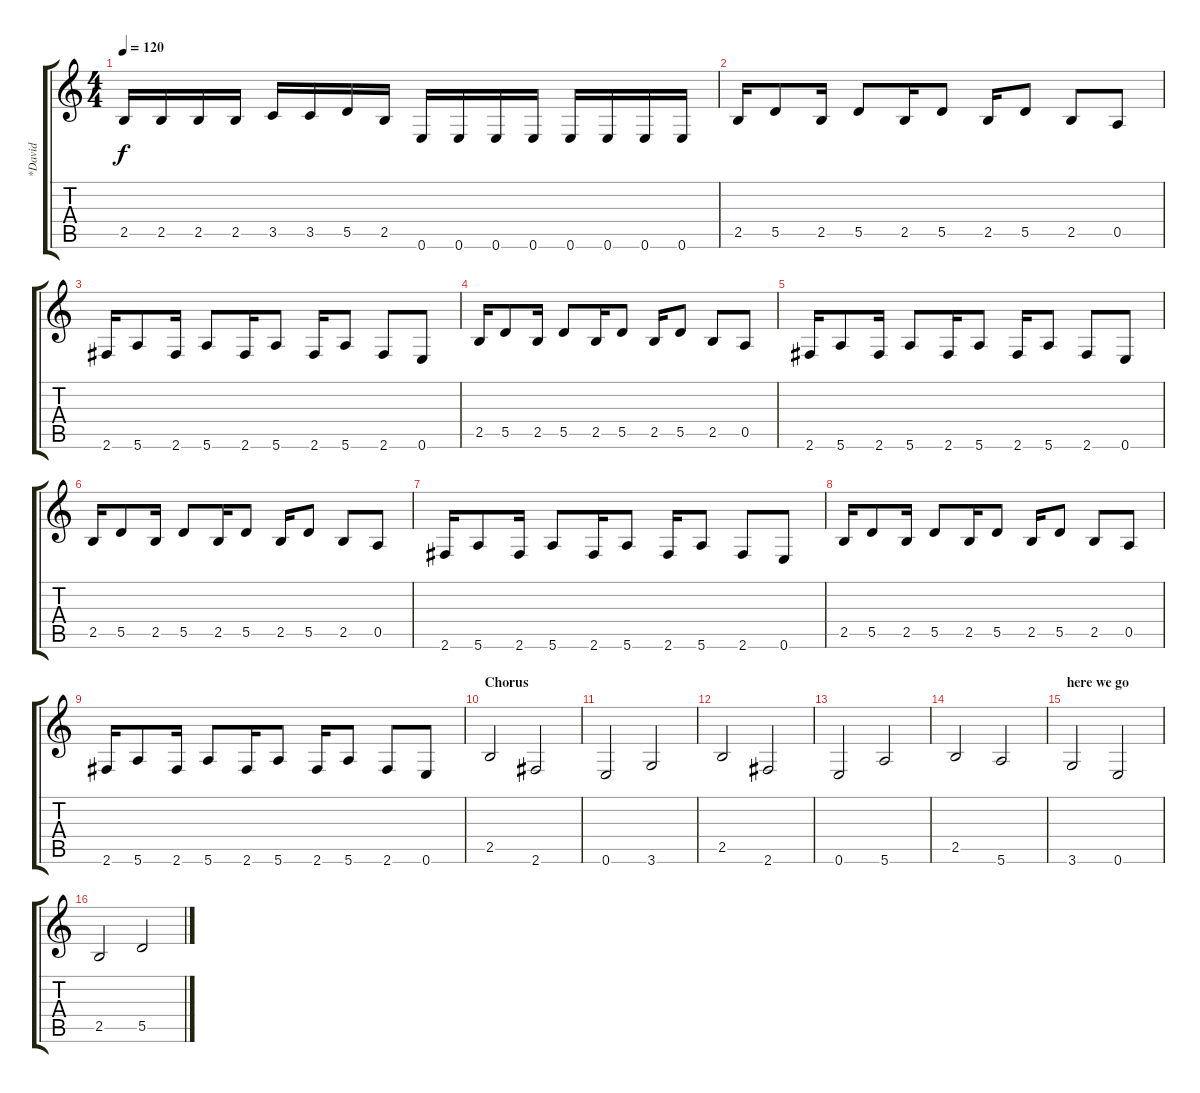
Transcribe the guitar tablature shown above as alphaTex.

\track ("*David" "*David") {instrument electricbasspick}
\staff {score tabs}
\tuning (E4 B3 G3 D3 A2 E2) {hide}
\ts (4 4)
\tempo 120
\clef g2
\ks c
2.5.16{dy f} 2.5.16 2.5.16 2.5.16 3.5.16 3.5.16 5.5.16 2.5.16 0.6.16 0.6.16 0.6.16 0.6.16 0.6.16 0.6.16 0.6.16 0.6.16 |
2.5.16 5.5.8 2.5.16 5.5.8 2.5.16 5.5.8 2.5.16 5.5.8 2.5.8 0.5.8 |
2.6.16 5.6.8 2.6.16 5.6.8 2.6.16 5.6.8 2.6.16 5.6.8 2.6.8 0.6.8 |
2.5.16 5.5.8 2.5.16 5.5.8 2.5.16 5.5.8 2.5.16 5.5.8 2.5.8 0.5.8 |
2.6.16 5.6.8 2.6.16 5.6.8 2.6.16 5.6.8 2.6.16 5.6.8 2.6.8 0.6.8 |
2.5.16 5.5.8 2.5.16 5.5.8 2.5.16 5.5.8 2.5.16 5.5.8 2.5.8 0.5.8 |
2.6.16 5.6.8 2.6.16 5.6.8 2.6.16 5.6.8 2.6.16 5.6.8 2.6.8 0.6.8 |
2.5.16 5.5.8 2.5.16 5.5.8 2.5.16 5.5.8 2.5.16 5.5.8 2.5.8 0.5.8 |
2.6.16 5.6.8 2.6.16 5.6.8 2.6.16 5.6.8 2.6.16 5.6.8 2.6.8 0.6.8 |
\section ("" "Chorus")
2.5.2 2.6.2 |
0.6.2 3.6.2 |
2.5.2 2.6.2 |
0.6.2 5.6.2 |
2.5.2 5.6.2 |
\section ("" "here we go")
3.6.2 0.6.2 |
2.5.2 5.5.2
